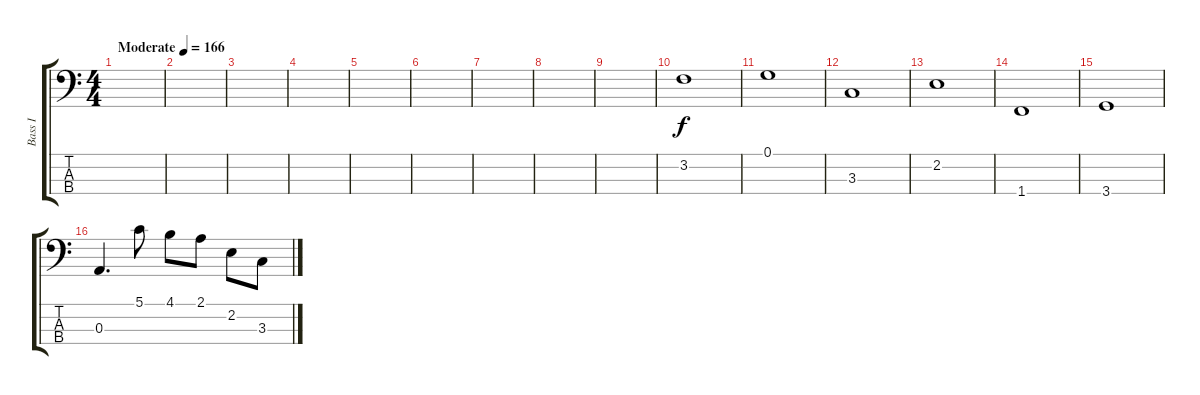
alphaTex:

\track ("Bass I" "Bass I") {instrument electricbassfinger}
\staff {score tabs}
\tuning (G2 D2 A1 E1) {hide}
\ts (4 4)
\tempo (166 "Moderate")
\clef f4
\ks c
|
|
|
|
|
|
|
|
|
3.2.1 |
0.1.1 |
3.3.1 |
2.2.1 |
1.4.1 |
3.4.1 |
0.3.4{d} 5.1.8 4.1.8 2.1.8 2.2.8 3.3.8
